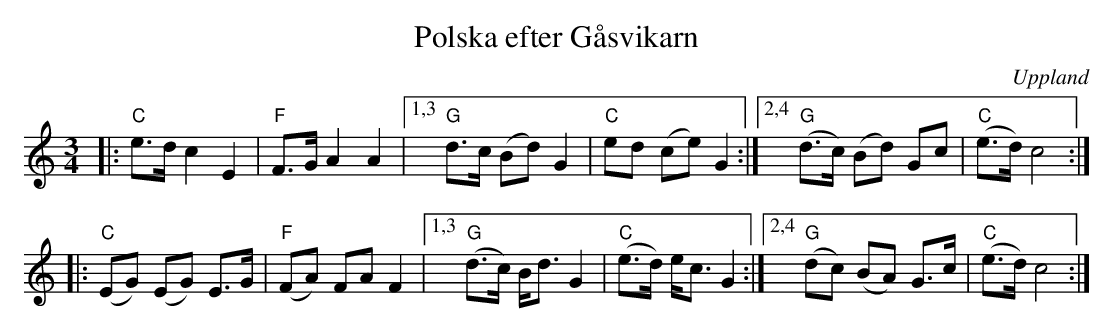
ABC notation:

X:1
T: Polska efter G\aasvikarn
O: Uppland
M: 3/4
L: 1/8
K: C
|: "C"e>d c2 E2 | "F"F>G A2 A2 |\
[1,3 "G"d>c (Bd) G2 | "C"ed (ce) G2 :|\
[2,4 "G"(d>c) (Bd) Gc | "C"(e>d) c4 :|
|: "C"(EG) (EG) E>G | "F"(FA) FA F2 |\
[1,3 "G"(d>c) B<d G2 | "C"(e>d) e<c G2 :|\
[2,4 "G"(dc) (BA) G>c | "C"(e>d) c4 :|
